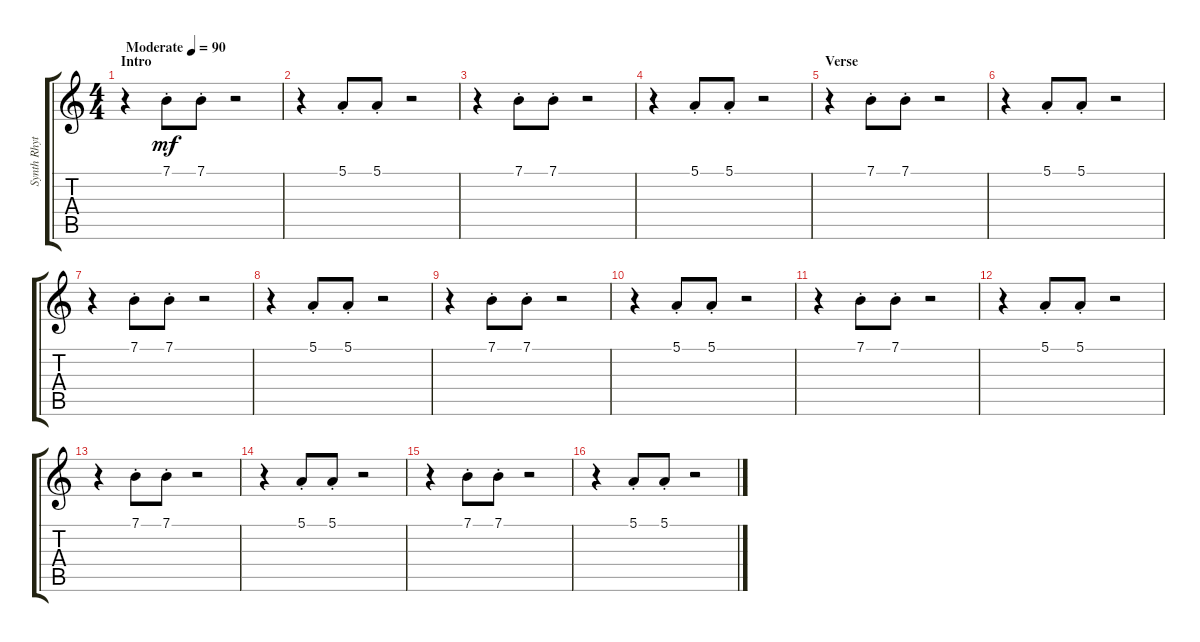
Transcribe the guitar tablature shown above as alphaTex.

\track ("Synth Rhythm" "Synth Rhyt") {instrument lead3calliope}
\staff {score tabs}
\tuning (E4 B3 G3 D3 A2 E2) {hide}
\ts (4 4)
\section ("" "Intro")
\tempo (90 "Moderate")
\clef g2
\ks c
r.4{dy mf instrument lead3calliope} 7.1{st}.8 7.1{st}.8 r.2 |
r.4 5.1{st}.8 5.1{st}.8 r.2 |
r.4 7.1{st}.8 7.1{st}.8 r.2 |
r.4 5.1{st}.8 5.1{st}.8 r.2 |
\section ("" "Verse")
r.4 7.1{st}.8 7.1{st}.8 r.2 |
r.4 5.1{st}.8 5.1{st}.8 r.2 |
r.4 7.1{st}.8 7.1{st}.8 r.2 |
r.4 5.1{st}.8 5.1{st}.8 r.2 |
r.4 7.1{st}.8 7.1{st}.8 r.2 |
r.4 5.1{st}.8 5.1{st}.8 r.2 |
r.4 7.1{st}.8 7.1{st}.8 r.2 |
r.4 5.1{st}.8 5.1{st}.8 r.2 |
r.4 7.1{st}.8 7.1{st}.8 r.2 |
r.4 5.1{st}.8 5.1{st}.8 r.2 |
r.4 7.1{st}.8 7.1{st}.8 r.2 |
r.4 5.1{st}.8 5.1{st}.8 r.2
